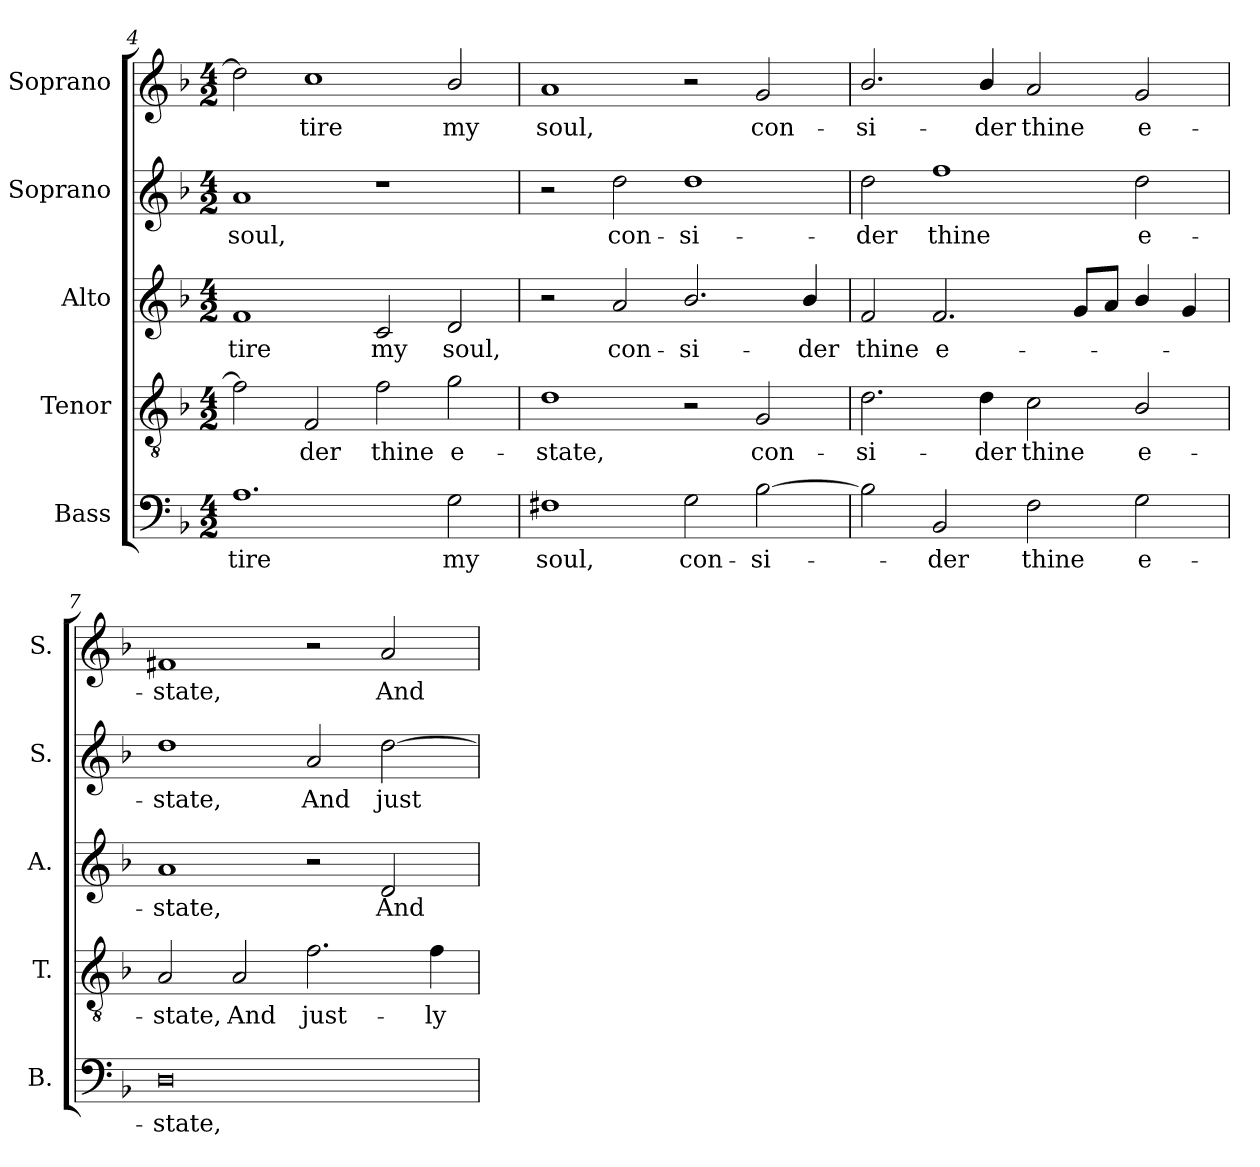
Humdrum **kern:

**kern	**text	**kern	**text	**kern	**text	**kern	**text	**kern	**text
*part5	*part5	*part4	*part4	*part3	*part3	*part2	*part2	*part1	*part1
*staff5	*staff5	*staff4	*staff4	*staff3	*staff3	*staff2	*staff2	*staff1	*staff1
*I"Bass	*	*I"Tenor	*	*I"Alto	*	*I"Soprano	*	*I"Soprano	*
*I'B.	*	*I'T.	*	*I'A.	*	*I'S.	*	*I'S.	*
*clefF4	*	*clefGv2	*	*clefG2	*	*clefG2	*	*clefG2	*
*	*	*ITrd7c12	*	*	*	*	*	*	*
*k[b-]	*	*k[b-]	*	*k[b-]	*	*k[b-]	*	*k[b-]	*
*F:	*	*F:	*	*F:	*	*F:	*	*F:	*
*M4/2	*	*M4/2	*	*M4/2	*	*M4/2	*	*M4/2	*
=4	=4	=4	=4	=4	=4	=4	=4	=4	=4
!	!LO:LY:b:color=#000000	!	!	!	!	!	!	!	!
!	!	!	!	!	!LO:LY:b:color=#000000	!	!	!	!
!	!	!	!	!	!	!	!LO:LY:b:color=#000000	!	!
1.Ai	-tire	2Fi\]	.	1fi	-tire	1ai	soul,	2ddi\]	.
!	!	!	!LO:LY:b:color=#000000	!	!	!	!	!	!
!	!	!	!	!	!	!	!	!	!LO:LY:b:color=#000000
.	.	2FFi/	-der	.	.	.	.	1cci	-tire
!	!	!	!LO:LY:b:color=#000000	!	!	!	!	!	!
!	!	!	!	!	!LO:LY:b:color=#000000	!	!	!	!
.	.	2Fi\	thine	2ci/	my	1r	.	.	.
!	!LO:LY:b:color=#000000	!	!	!	!	!	!	!	!
!	!	!	!LO:LY:b:color=#000000	!	!	!	!	!	!
!	!	!	!	!	!LO:LY:b:color=#000000	!	!	!	!
!	!	!	!	!	!	!	!	!	!LO:LY:b:color=#000000
2Gi\	my	2Gi\	e-	2di/	soul,	.	.	2b-i/	my
!!LO:LB:g=z
=5	=5	=5	=5	=5	=5	=5	=5	=5	=5
!	!LO:LY:b:color=#000000	!	!	!	!	!	!	!	!
!	!	!	!LO:LY:b:color=#000000	!	!	!	!	!	!
!	!	!	!	!	!	!	!	!	!LO:LY:b:color=#000000
1F#Xi	soul,	1Di	-state,	2r	.	2r	.	1ai	soul,
!	!	!	!	!	!LO:LY:b:color=#000000	!	!	!	!
!	!	!	!	!	!	!	!LO:LY:b:color=#000000	!	!
.	.	.	.	2ai/	con-	2ddi\	con-	.	.
!	!LO:LY:b:color=#000000	!	!	!	!	!	!	!	!
!	!	!	!	!	!LO:LY:b:color=#000000	!	!	!	!
!	!	!	!	!	!	!	!LO:LY:b:color=#000000	!	!
2Gi\	con-	2r	.	2.b-i/	-si-	1ddi	-si-	2r	.
!	!LO:LY:b:color=#000000	!	!	!	!	!	!	!	!
!	!	!	!LO:LY:b:color=#000000	!	!	!	!	!	!
!	!	!	!	!	!	!	!	!	!LO:LY:b:color=#000000
[2B-i\	-si-	2GGi/	con-	.	.	.	.	2gi/	con-
!	!	!	!	!	!LO:LY:b:color=#000000	!	!	!	!
.	.	.	.	4b-i/	-der	.	.	.	.
=6	=6	=6	=6	=6	=6	=6	=6	=6	=6
!	!	!	!LO:LY:b:color=#000000	!	!	!	!	!	!
!	!	!	!	!	!LO:LY:b:color=#000000	!	!	!	!
!	!	!	!	!	!	!	!LO:LY:b:color=#000000	!	!
!	!	!	!	!	!	!	!	!	!LO:LY:b:color=#000000
2B-i\]	.	2.Di\	-si-	2fi/	thine	2ddi\	-der	2.b-i/	-si-
!	!LO:LY:b:color=#000000	!	!	!	!	!	!	!	!
!	!	!	!	!	!LO:LY:b:color=#000000	!	!	!	!
!	!	!	!	!	!	!	!LO:LY:b:color=#000000	!	!
2BB-i/	-der	.	.	2.fi/	e-	1ffi	thine	.	.
!	!	!	!LO:LY:b:color=#000000	!	!	!	!	!	!
!	!	!	!	!	!	!	!	!	!LO:LY:b:color=#000000
.	.	4Di\	-der	.	.	.	.	4b-i/	-der
!	!LO:LY:b:color=#000000	!	!	!	!	!	!	!	!
!	!	!	!LO:LY:b:color=#000000	!	!	!	!	!	!
!	!	!	!	!	!	!	!	!	!LO:LY:b:color=#000000
2Fi\	thine	2Ci\	thine	.	.	.	.	2ai/	thine
.	.	.	.	8gi/L	.	.	.	.	.
.	.	.	.	8ai/J	.	.	.	.	.
!	!LO:LY:b:color=#000000	!	!	!	!	!	!	!	!
!	!	!	!LO:LY:b:color=#000000	!	!	!	!	!	!
!	!	!	!	!	!	!	!LO:LY:b:color=#000000	!	!
!	!	!	!	!	!	!	!	!	!LO:LY:b:color=#000000
2Gi\	e-	2BB-i/	e-	4b-i/	.	2ddi\	e-	2gi/	e-
.	.	.	.	4gi/	.	.	.	.	.
=7	=7	=7	=7	=7	=7	=7	=7	=7	=7
!	!LO:LY:b:color=#000000	!	!	!	!	!	!	!	!
!	!	!	!LO:LY:b:color=#000000	!	!	!	!	!	!
!	!	!	!	!	!LO:LY:b:color=#000000	!	!	!	!
!	!	!	!	!	!	!	!LO:LY:b:color=#000000	!	!
!	!	!	!	!	!	!	!	!	!LO:LY:b:color=#000000
0Di	-state,	2AAi/	-state,	1ai	-state,	1ddi	-state,	1f#Xi	-state,
!	!	!	!LO:LY:b:color=#000000	!	!	!	!	!	!
.	.	2AAi/	And	.	.	.	.	.	.
!	!	!	!LO:LY:b:color=#000000	!	!	!	!	!	!
!	!	!	!	!	!	!	!LO:LY:b:color=#000000	!	!
.	.	2.Fi\	just-	2r	.	2ai/	And	2r	.
!	!	!	!	!	!LO:LY:b:color=#000000	!	!	!	!
!	!	!	!	!	!	!	!LO:LY:b:color=#000000	!	!
!	!	!	!	!	!	!	!	!	!LO:LY:b:color=#000000
.	.	.	.	2di/	And	[2ddi\	just-	2ai/	And
!	!	!	!LO:LY:b:color=#000000	!	!	!	!	!	!
.	.	4Fi\	-ly	.	.	.	.	.	.
=	=	=	=	=	=	=	=	=	=
*-	*-	*-	*-	*-	*-	*-	*-	*-	*-
